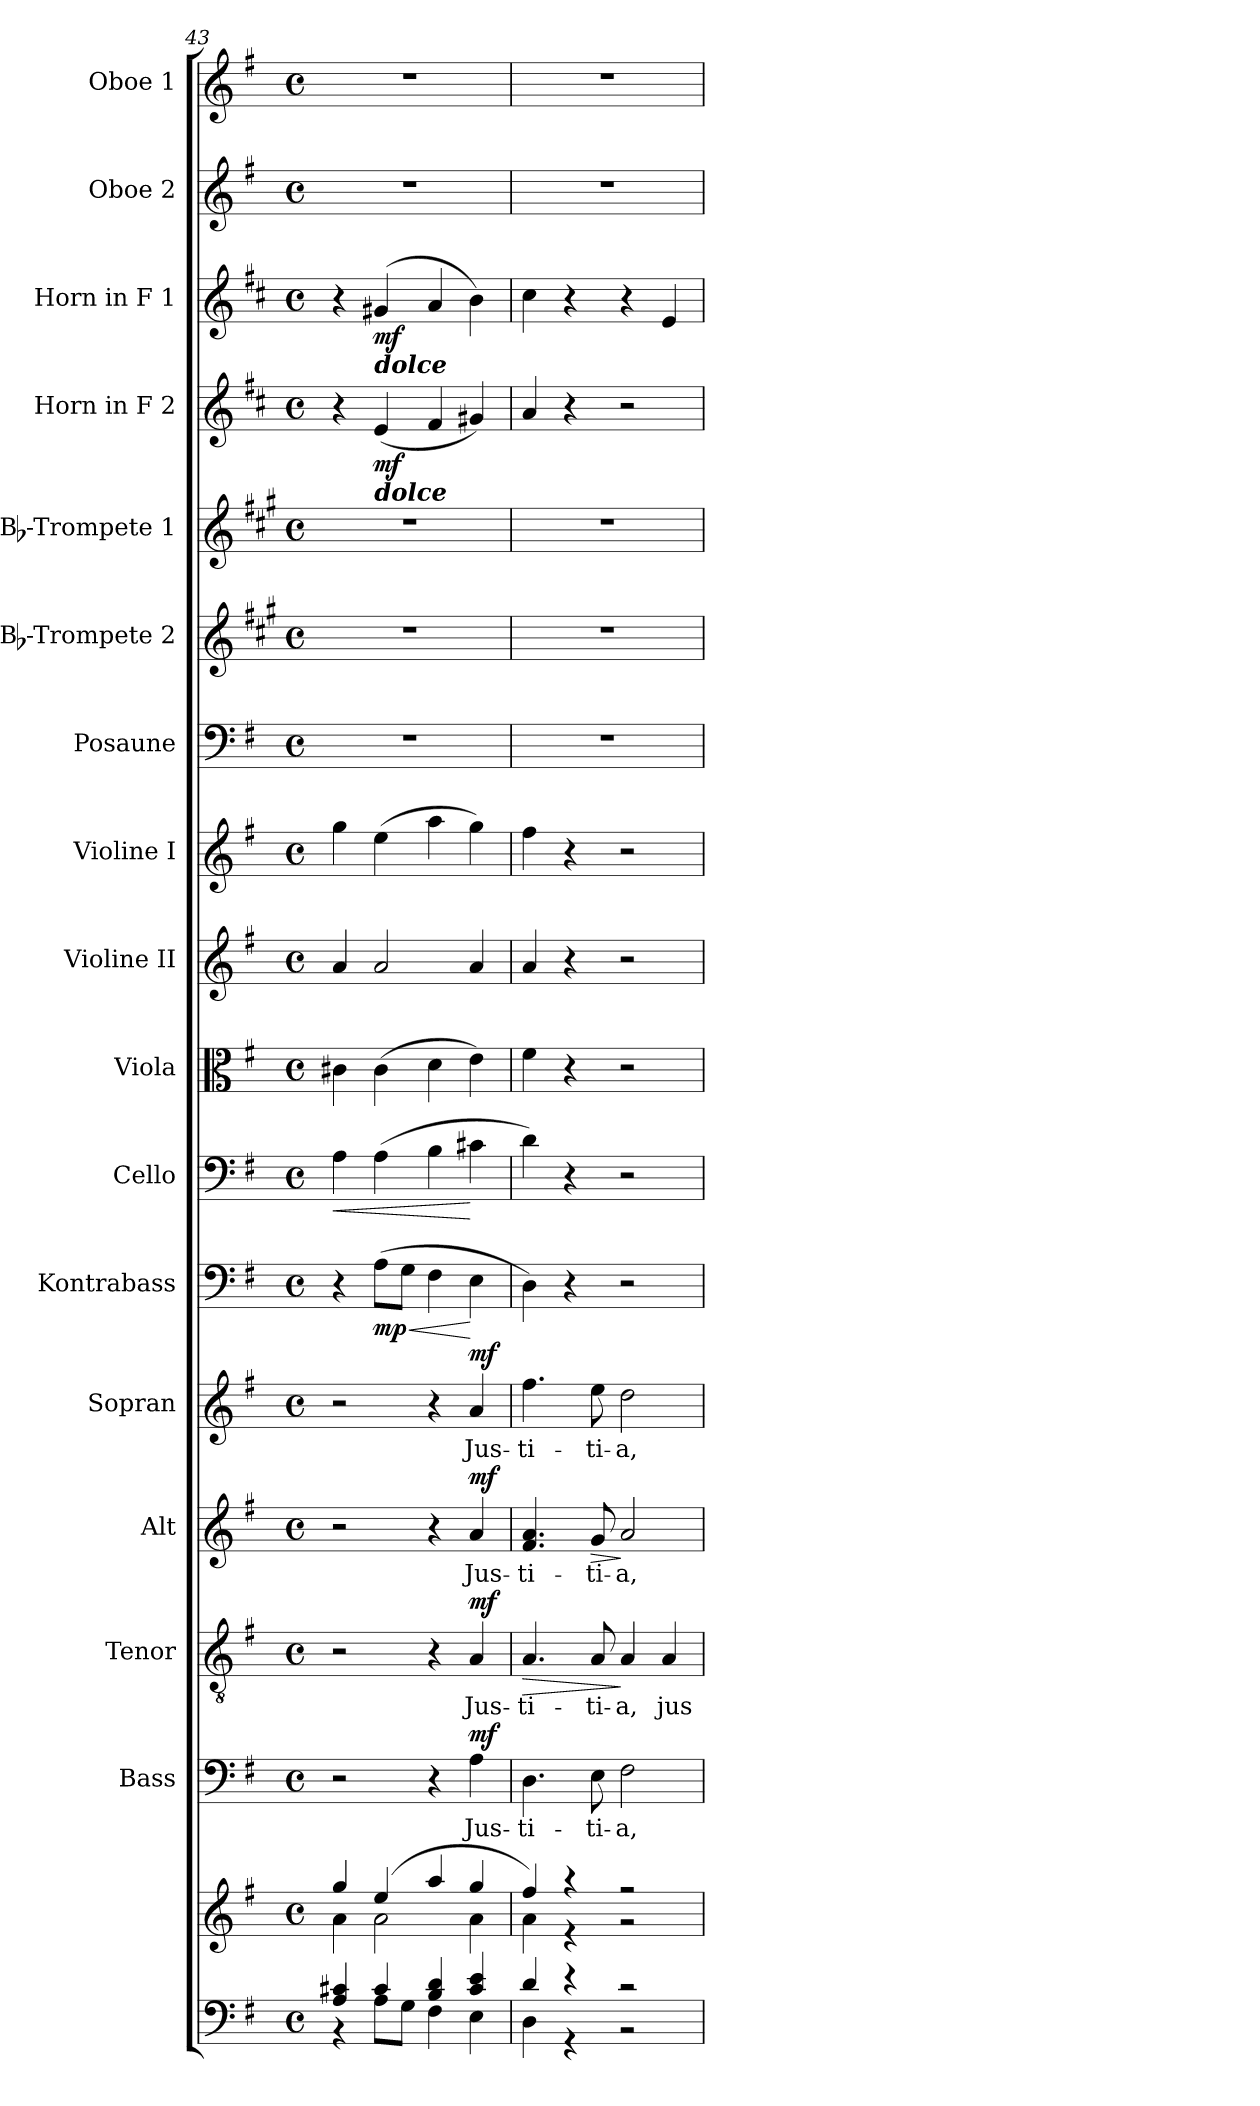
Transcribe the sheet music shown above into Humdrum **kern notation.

**kern	**kern	**kern	**text	**dynam	**kern	**text	**dynam	**kern	**text	**dynam	**kern	**text	**dynam	**kern	**dynam	**kern	**dynam	**kern	**kern	**kern	**kern	**kern	**kern	**kern	**dynam	**kern	**dynam	**kern	**kern
*part17	*part17	*part16	*part16	*part16	*part15	*part15	*part15	*part14	*part14	*part14	*part13	*part13	*part13	*part12	*part12	*part11	*part11	*part10	*part9	*part8	*part7	*part6	*part5	*part4	*part4	*part3	*part3	*part2	*part1
*staff18	*staff17	*staff16	*staff16	*staff16	*staff15	*staff15	*staff15	*staff14	*staff14	*staff14	*staff13	*staff13	*staff13	*staff12	*staff12	*staff11	*staff11	*staff10	*staff9	*staff8	*staff7	*staff6	*staff5	*staff4	*staff4	*staff3	*staff3	*staff2	*staff1
*	*	*I"Bass	*	*	*I"Tenor	*	*	*I"Alt	*	*	*I"Sopran	*	*	*I"Kontrabass	*	*I"Cello	*	*I"Viola	*I"Violine II	*I"Violine I	*I"Posaune	*I"Bb-Trompete 2	*I"Bb-Trompete 1	*I"Horn in F 2	*	*I"Horn in F 1	*	*I"Oboe 2	*I"Oboe 1
*	*	*I'B.	*	*	*I'T.	*	*	*I'A.	*	*	*I'S.	*	*	*I'Kb.	*	*	*	*I'Vla.	*I'Vl. II	*I'Vl. I	*I'Pos.	*I'Bb Trp. 2	*I'Bb Trp. 1	*	*	*	*	*I'Ob. 2	*I'Ob. 1
!!LO:PB:g=z
*clefF4	*clefG2	*clefF4	*	*	*clefGv2	*	*	*clefG2	*	*	*clefG2	*	*	*clefF4	*	*clefF4	*	*clefC3	*clefG2	*clefG2	*clefF4	*clefG2	*clefG2	*clefG2	*	*clefG2	*	*clefG2	*clefG2
*	*	*	*	*	*	*	*	*	*	*	*	*	*	*ITrd7c12	*	*	*	*	*	*	*	*ITrd1c2	*ITrd1c2	*ITrd4c7	*	*ITrd4c7	*	*	*
*k[f#]	*k[f#]	*k[f#]	*	*	*k[f#]	*	*	*k[f#]	*	*	*k[f#]	*	*	*k[f#]	*	*k[f#]	*	*k[f#]	*k[f#]	*k[f#]	*k[f#]	*k[f#]	*k[f#]	*k[f#]	*	*k[f#]	*	*k[f#]	*k[f#]
*G:	*G:	*G:	*	*	*G:	*	*	*G:	*	*	*G:	*	*	*G:	*	*G:	*	*G:	*G:	*G:	*G:	*G:	*G:	*G:	*	*G:	*	*G:	*G:
*M4/4	*M4/4	*M4/4	*	*	*M4/4	*	*	*M4/4	*	*	*M4/4	*	*	*M4/4	*	*M4/4	*	*M4/4	*M4/4	*M4/4	*M4/4	*M4/4	*M4/4	*M4/4	*	*M4/4	*	*M4/4	*M4/4
*met(c)	*met(c)	*met(c)	*	*	*met(c)	*	*	*met(c)	*	*	*met(c)	*	*	*met(c)	*	*met(c)	*	*met(c)	*met(c)	*met(c)	*met(c)	*met(c)	*met(c)	*met(c)	*	*met(c)	*	*met(c)	*met(c)
=43	=43	=43	=43	=43	=43	=43	=43	=43	=43	=43	=43	=43	=43	=43	=43	=43	=43	=43	=43	=43	=43	=43	=43	=43	=43	=43	=43	=43	=43
*^	*^	*	*	*	*	*	*	*	*	*	*	*	*	*	*	*	*	*	*	*	*	*	*	*	*	*	*	*	*
!	!	!	!	!	!	!	!	!	!	!	!	!	!	!	!	!	!	!	!LO:HP:b	!	!	!	!	!	!	!	!	!	!	!	!
4A/ 4c#X/	4rBB	4gg/	4a\	2r	.	.	2r	.	.	2r	.	.	2r	.	.	4r	.	4A\	<	4c#X\	4a/	4gg\	1r	1r	1r	4r	.	4r	.	1r	1r
!	!	!	!	!	!	!	!	!	!	!	!	!	!	!	!	!	!	!	!	!	!	!	!	!	!	!	!	!LO:TX:b:Bi:t=dolce	!	!	!
!	!	!	!	!	!	!	!	!	!	!	!	!	!	!	!	!	!	!	!	!	!	!	!	!	!	!LO:TX:b:Bi:t=dolce	!	!	!	!	!
!	!	!	!	!	!	!	!	!	!	!	!	!	!	!	!	!	!LO:HP:b	!	!	!	!	!	!	!	!	!	!	!	!	!	!
!	!	!	!	!	!	!	!	!	!	!	!	!	!	!	!	!	!LO:DY:n=1:b	!	!	!	!	!	!	!	!	!	!LO:DY:b	!	!LO:DY:b	!	!
4c#/	8A\L	(4ee/	2a\	.	.	.	.	.	.	.	.	.	.	.	.	(>8AA\L	< mp	(>4A\	.	(>4c#\	2a/	(>4ee\	.	.	.	(<4A/	mf	(4c#X/	mf	.	.
.	8G\J	.	.	.	.	.	.	.	.	.	.	.	.	.	.	8GG\J	.	.	.	.	.	.	.	.	.	.	.	.	.	.	.
4B/ 4d/	4F#\	4aa/	.	4r	.	.	4r	.	.	4r	.	.	4r	.	.	4FF#\	.	4B\	.	4d\	.	4aa\	.	.	.	4B/	.	4d/	.	.	.
!	!	!	!	!	!LO:LY:b	!LO:DY:a	!	!LO:LY:b	!LO:DY:a	!	!LO:LY:b	!LO:DY:a	!	!LO:LY:b	!LO:DY:a	!	!	!	!	!	!	!	!	!	!	!	!	!	!	!	!
4c#/ 4e/	4E\	4gg/	4a\	4A\	Jus-	mf	4A/	Jus-	mf	4a/	Jus-	mf	4a/	Jus-	mf	4EE\	[	4c#X\	[	4e\)	4a/	4gg\)	.	.	.	4c#X/)	.	4e\)	.	.	.
=44	=44	=44	=44	=44	=44	=44	=44	=44	=44	=44	=44	=44	=44	=44	=44	=44	=44	=44	=44	=44	=44	=44	=44	=44	=44	=44	=44	=44	=44	=44	=44
!	!	!	!	!	!LO:LY:b	!	!	!LO:LY:b	!LO:HP:b	!	!LO:LY:b	!	!	!LO:LY:b	!	!	!	!	!	!	!	!	!	!	!	!	!	!	!	!	!
4d/	4D\	4ff#/)	4a\	4.D\	-ti-	.	4.A/	-ti-	>	4.f#/ 4.a/	-ti-	.	4.ff#\	-ti-	.	4DD\)	.	4d\)	.	4f#\	4a/	4ff#\	1r	1r	1r	4d/	.	4f#\	.	1r	1r
4r	4r	4r	4r	.	.	.	.	.	.	.	.	.	.	.	.	4r	.	4r	.	4r	4r	4r	.	.	.	4r	.	4r	.	.	.
!	!	!	!	!	!LO:LY:b	!	!	!LO:LY:b	!	!	!LO:LY:b	!LO:HP:b	!	!LO:LY:b	!	!	!	!	!	!	!	!	!	!	!	!	!	!	!	!	!
.	.	.	.	8E\	-ti-	.	8A/	-ti-	.	8g/	-ti-	>	8ee\	-ti-	.	.	.	.	.	.	.	.	.	.	.	.	.	.	.	.	.
!	!	!	!	!	!LO:LY:b	!	!	!LO:LY:b	!	!	!LO:LY:b	!	!	!LO:LY:b	!	!	!	!	!	!	!	!	!	!	!	!	!	!	!	!	!
2r	2r	2r	2r	2F#\	-a,	.	4A/	-a,	]	2a/	-a,	]	2dd\	-a,	.	2r	.	2r	.	2r	2r	2r	.	.	.	2r	.	4r	.	.	.
!	!	!	!	!	!	!	!	!LO:LY:b	!	!	!	!	!	!	!	!	!	!	!	!	!	!	!	!	!	!	!	!	!	!	!
.	.	.	.	.	.	.	4A/	jus-	.	.	.	.	.	.	.	.	.	.	.	.	.	.	.	.	.	.	.	4A/	.	.	.
*v	*v	*	*	*	*	*	*	*	*	*	*	*	*	*	*	*	*	*	*	*	*	*	*	*	*	*	*	*	*	*	*
*	*v	*v	*	*	*	*	*	*	*	*	*	*	*	*	*	*	*	*	*	*	*	*	*	*	*	*	*	*	*	*
=	=	=	=	=	=	=	=	=	=	=	=	=	=	=	=	=	=	=	=	=	=	=	=	=	=	=	=	=	=
*-	*-	*-	*-	*-	*-	*-	*-	*-	*-	*-	*-	*-	*-	*-	*-	*-	*-	*-	*-	*-	*-	*-	*-	*-	*-	*-	*-	*-	*-
